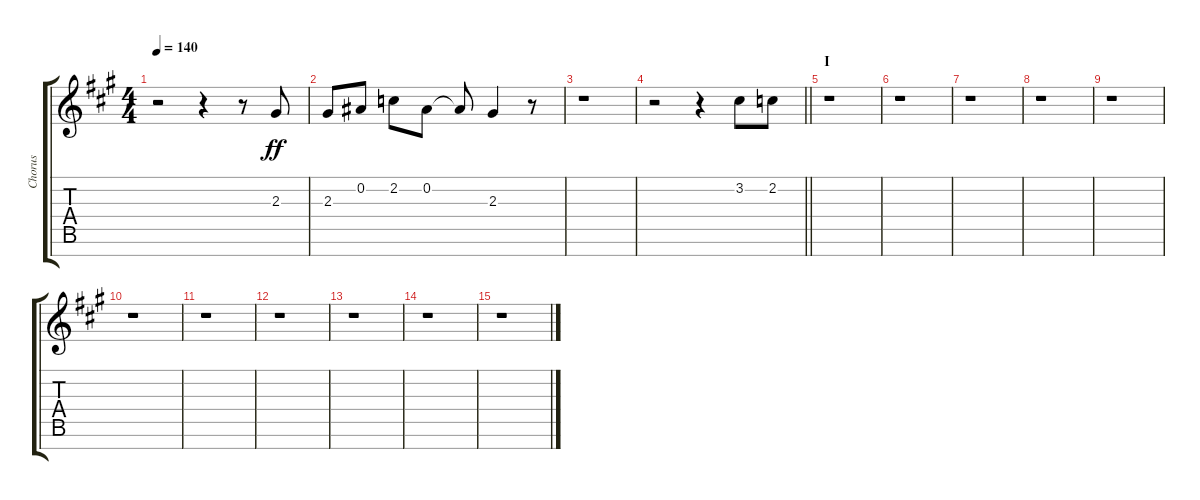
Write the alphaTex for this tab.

\track ("Chorus" "Chorus") {instrument voiceoohs}
\staff {score tabs}
\tuning (Eb5 Bb4 Gb4 Db4 Ab3 Eb3 Bb2) {hide}
\ts (4 4)
\tempo 140
\clef g2
\ks a
r.2{dy ff} r.4 r.8 2.3.8 |
2.3.8 0.2.8 2.2.8 0.2.8 0.2{t}.8 2.3.4 r.8 |
r.1 |
\barLineRight lightlight
r.2 r.4 3.2.8 2.2.8 |
\section ("" "I")
r.1 |
r.1 |
r.1 |
r.1 |
r.1 |
r.1 |
r.1 |
r.1 |
r.1 |
r.1 |
r.1
